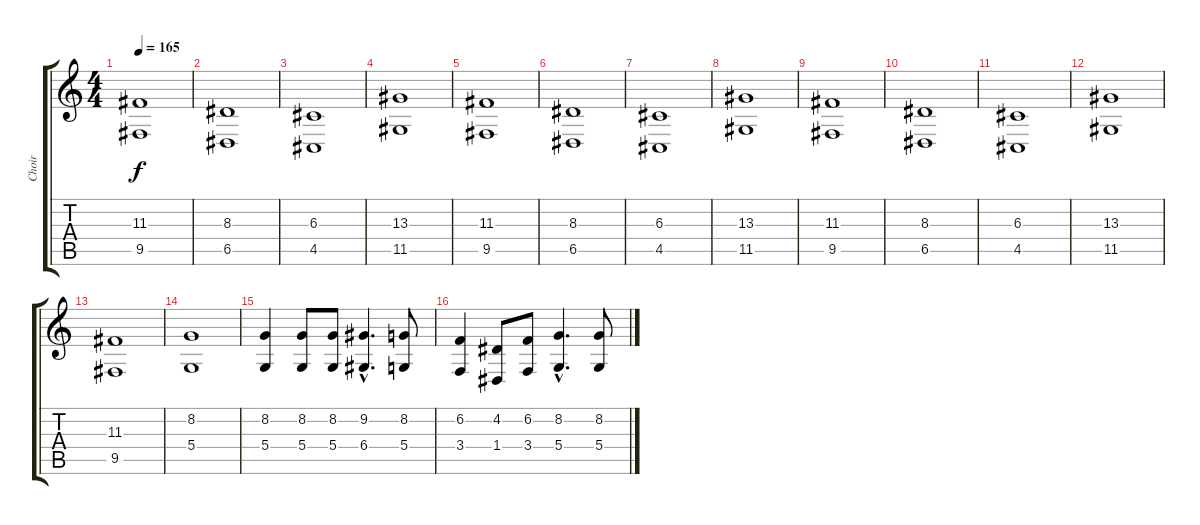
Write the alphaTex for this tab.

\track ("Choir" "Choir") {instrument choiraahs}
\staff {score tabs}
\tuning (E4 B3 G3 D3 A2 E2) {hide}
\ts (4 4)
\tempo 165
\clef g2
\ks c
(11.3 9.5).1{dy f} |
(8.3 6.5).1 |
(6.3 4.5).1 |
(13.3 11.5).1 |
(11.3 9.5).1 |
(8.3 6.5).1 |
(6.3 4.5).1 |
(13.3 11.5).1 |
(11.3 9.5).1 |
(8.3 6.5).1 |
(6.3 4.5).1 |
(13.3 11.5).1 |
(11.3 9.5).1 |
(8.2 5.4).1 |
(8.2 5.4).4 (8.2 5.4).8 (8.2 5.4).8 (9.2{hac} 6.4{hac}).4{d} (8.2 5.4).8 |
(6.2 3.4).4 (4.2 1.4).8 (6.2 3.4).8 (8.2{hac} 5.4{hac}).4{d} (8.2 5.4).8
